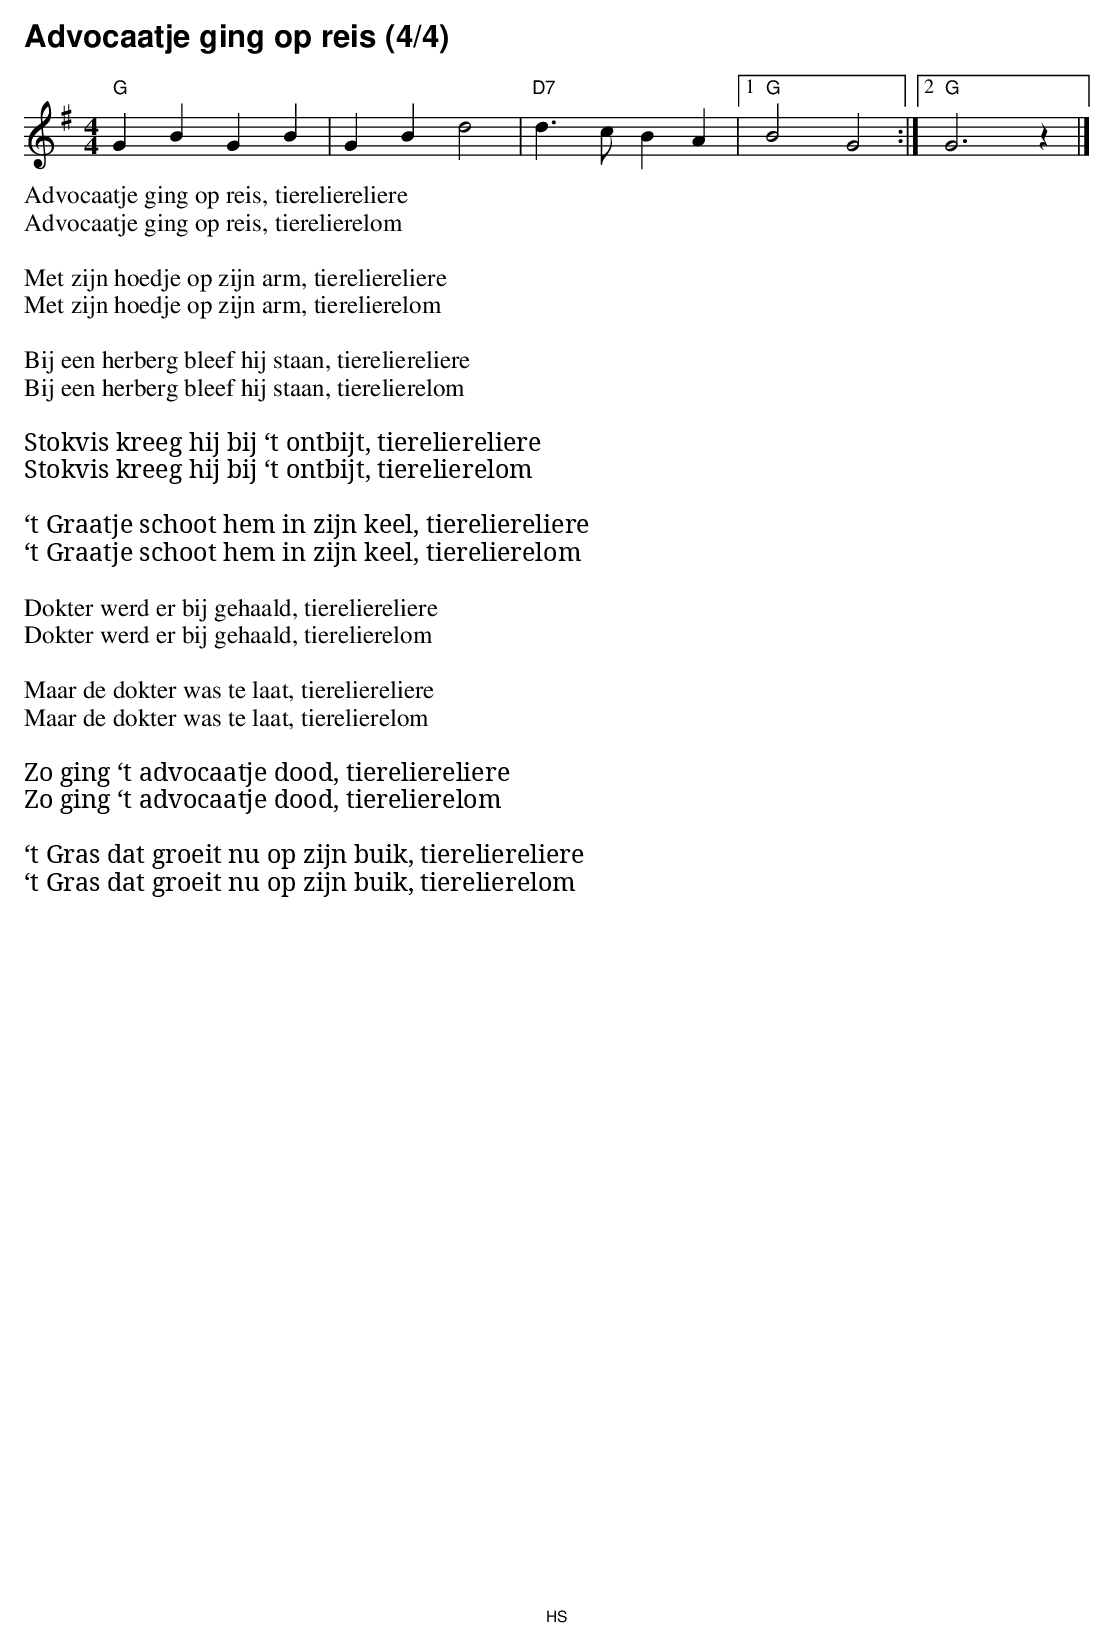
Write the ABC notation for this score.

X:1
T:Advocaatje ging op reis (4/4)
C:
Q:1/4=180
M:4/4
L:1/4
K:G clef=treble
V:1
"G" G B G B | G B d2 |"D7" d3/2 c/ B A |1"G" B2 G2 :|2"G" G3 z |]
Advocaatje ging op reis, tiereliereliere
Advocaatje ging op reis, tierelierelom
\
Met zijn hoedje op zijn arm, tiereliereliere
Met zijn hoedje op zijn arm, tierelierelom
\
Bij een herberg bleef hij staan, tiereliereliere
Bij een herberg bleef hij staan, tierelierelom
\
Stokvis kreeg hij bij ‘t ontbijt, tiereliereliere
Stokvis kreeg hij bij ‘t ontbijt, tierelierelom
\
‘t Graatje schoot hem in zijn keel, tiereliereliere
‘t Graatje schoot hem in zijn keel, tierelierelom
\
Dokter werd er bij gehaald, tiereliereliere
Dokter werd er bij gehaald, tierelierelom
\
Maar de dokter was te laat, tiereliereliere
Maar de dokter was te laat, tierelierelom
\
Zo ging ‘t advocaatje dood, tiereliereliere
Zo ging ‘t advocaatje dood, tierelierelom
\
‘t Gras dat groeit nu op zijn buik, tiereliereliere
‘t Gras dat groeit nu op zijn buik, tierelierelom
